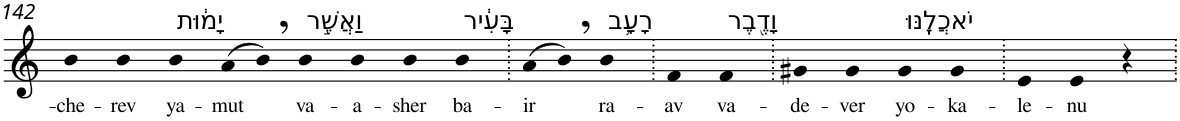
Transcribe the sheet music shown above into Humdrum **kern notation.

**kern	**text
*part1	*part1
*staff1	*staff1
*I"Piano	*
*I'Pno	*
!!LO:PB:g=z
*clefG2	*
*k[]	*
=142	=142
!	!LO:LY:b
4b	-che-
!	!LO:LY:b
4b	-rev
!LO:TX:a:t=יָמ֔וּת	!
!	!LO:LY:b
4b	ya-
!	!LO:LY:b
(>8a	-mut
8b,)	.
!LO:TX:a:t=וַאֲשֶׁ֣ר	!
!	!LO:LY:b
4b	va-
!	!LO:LY:b
4b	-a-
!	!LO:LY:b
4b	-sher
!LO:TX:a:t=בָּעִ֔יר	!
!	!LO:LY:b
4b	ba-
=143.	=143.
!	!LO:LY:b
(>8a	-ir
8b,)	.
!LO:TX:a:t=רָעָ֥ב	!
!	!LO:LY:b
4b	ra-
=144.	=144.
!	!LO:LY:b
4f	-av
!LO:TX:a:t=וָדֶ֖בֶר	!
!	!LO:LY:b
4f	va-
=145.	=145.
!	!LO:LY:b
4g#X	-de-
!	!LO:LY:b
4g#	-ver
!LO:TX:a:t=יֹאכֲלֶֽנּוּ	!
!	!LO:LY:b
4g#	yo-
!	!LO:LY:b
4g#	-ka-
=146.	=146.
!	!LO:LY:b
4e	-le-
!	!LO:LY:b
4e	-nu
4r	.
=.	=.
*-	*-
